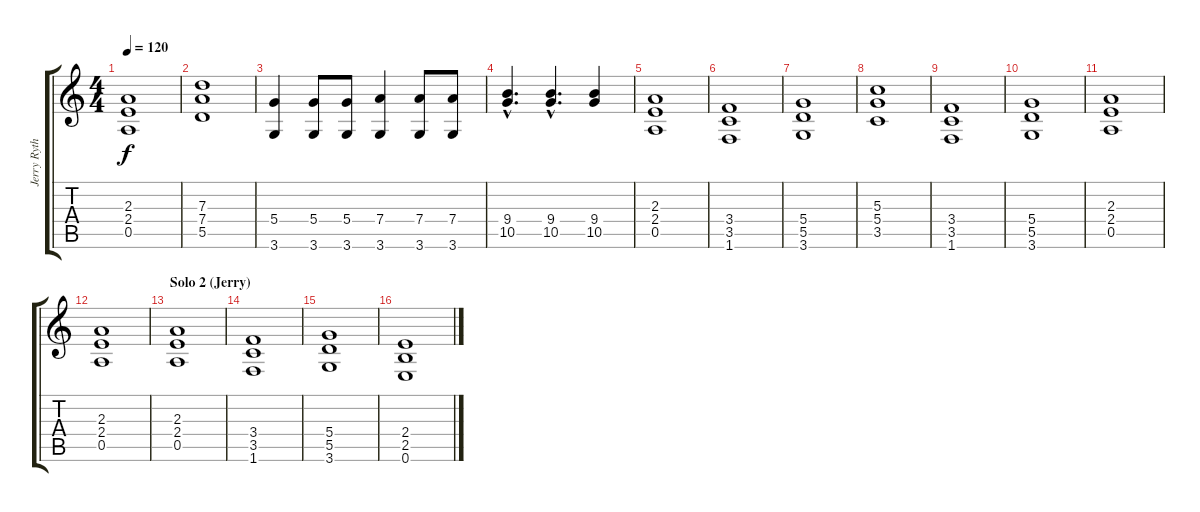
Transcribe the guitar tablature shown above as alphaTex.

\track ("Jerry Rythmn" "Jerry Ryth") {instrument distortionguitar}
\staff {score tabs}
\tuning (E4 B3 G3 D3 A2 E2) {hide}
\ts (4 4)
\tempo 120
\clef g2
\ks c
(2.3 2.4 0.5).1{dy f} |
(7.3 7.4 5.5).1 |
(5.4 3.6).4 (5.4 3.6).8 (5.4 3.6).8 (7.4 3.6).4 (7.4 3.6).8 (7.4 3.6).8 |
(9.4{hac} 10.5{hac}).4{d} (9.4{hac} 10.5{hac}).4{d} (9.4 10.5).4 |
(2.3 2.4 0.5).1 |
(3.4 3.5 1.6).1 |
(5.4 5.5 3.6).1 |
(5.3 5.4 3.5).1 |
(3.4 3.5 1.6).1 |
(5.4 5.5 3.6).1 |
(2.3 2.4 0.5).1 |
(2.3 2.4 0.5).1 |
\section ("" "Solo 2 (Jerry)")
(2.3 2.4 0.5).1 |
(3.4 3.5 1.6).1 |
(5.4 5.5 3.6).1 |
(2.4 2.5 0.6).1
